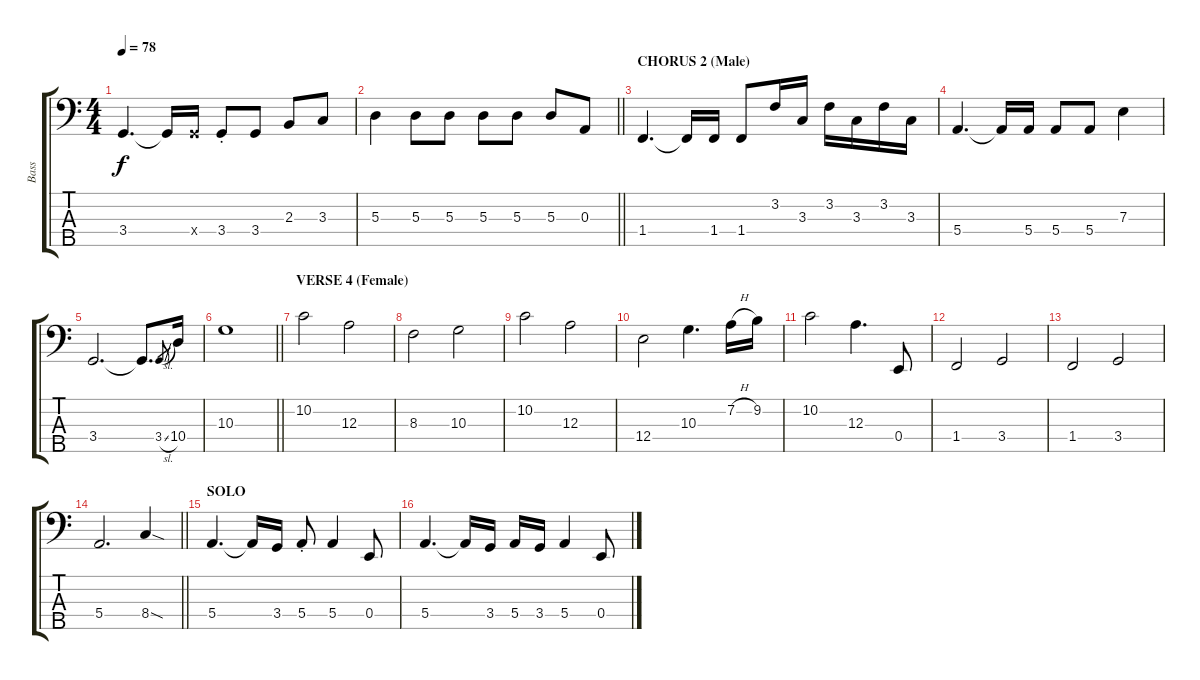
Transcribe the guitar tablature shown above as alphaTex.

\track ("Bass" "Bass") {instrument electricbassfinger}
\staff {score tabs}
\tuning (G2 D2 A1 E1 B0) {hide}
\ts (4 4)
\tempo 78
\clef f4
\ks c
3.4.4{d dy f} 3.4{t}.16 3.4{x}.16 3.4{st}.8 3.4.8 2.3.8 3.3.8 |
\barLineRight lightlight
5.3.4 5.3.8 5.3.8 5.3.8 5.3.8 5.3.8 0.3.8 |
\section ("" "CHORUS 2 (Male)")
1.4.4{d} 1.4{t}.16 1.4.16 1.4.8 3.2.16 3.3.16 3.2.16 3.3.16 3.2.16 3.3.16 |
5.4.4{d} 5.4{t}.16 5.4.16 5.4.8 5.4.8 7.3.4 |
3.4.2{d} 3.4{t}.8{d} 3.4{sl}.8{gr} 10.4.16 |
\barLineRight lightlight
10.3.1 |
\section ("" "VERSE 4 (Female)")
10.2.2 12.3.2 |
8.3.2 10.3.2 |
10.2.2 12.3.2 |
12.4.2 10.3.4{d} 7.2{h}.16 9.2.16 |
10.2.2 12.3.4{d} 0.4.8 |
1.4.2 3.4.2 |
1.4.2 3.4.2 |
\barLineRight lightlight
5.4.2{d} 8.4{sod}.4 |
\section ("" "SOLO")
5.4.4{d} 5.4{t}.16 3.4.16 5.4{st}.8 5.4.4 0.4.8 |
5.4.4{d} 5.4{t}.16 3.4.16 5.4.16 3.4.16 5.4.4 0.4.8
